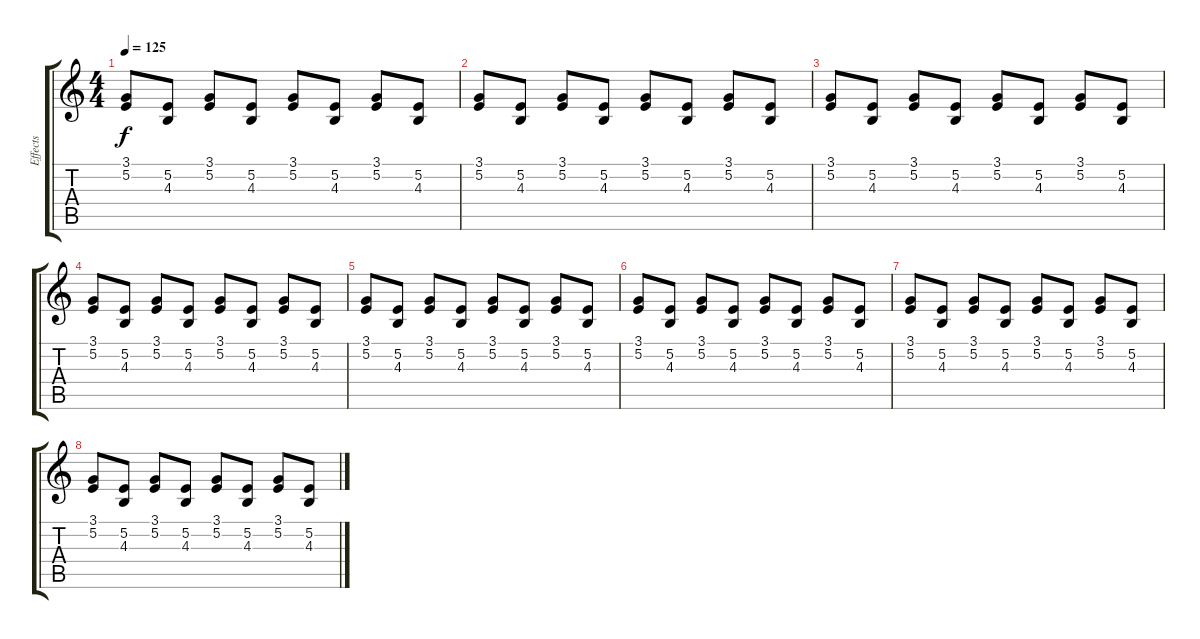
\track ("Effects" "Effects") {instrument ocarina}
\staff {score tabs}
\tuning (E4 B3 G3 D3 A2 E2) {hide}
\ts (4 4)
\tempo 125
\clef g2
\ks c
(3.1 5.2).8{dy f} (5.2 4.3).8 (3.1 5.2).8 (5.2 4.3).8 (3.1 5.2).8 (5.2 4.3).8 (3.1 5.2).8 (5.2 4.3).8 |
(3.1 5.2).8 (5.2 4.3).8 (3.1 5.2).8 (5.2 4.3).8 (3.1 5.2).8 (5.2 4.3).8 (3.1 5.2).8 (5.2 4.3).8 |
(3.1 5.2).8 (5.2 4.3).8 (3.1 5.2).8 (5.2 4.3).8 (3.1 5.2).8 (5.2 4.3).8 (3.1 5.2).8 (5.2 4.3).8 |
(3.1 5.2).8 (5.2 4.3).8 (3.1 5.2).8 (5.2 4.3).8 (3.1 5.2).8 (5.2 4.3).8 (3.1 5.2).8 (5.2 4.3).8 |
(3.1 5.2).8 (5.2 4.3).8 (3.1 5.2).8 (5.2 4.3).8 (3.1 5.2).8 (5.2 4.3).8 (3.1 5.2).8 (5.2 4.3).8 |
(3.1 5.2).8 (5.2 4.3).8 (3.1 5.2).8 (5.2 4.3).8 (3.1 5.2).8 (5.2 4.3).8 (3.1 5.2).8 (5.2 4.3).8 |
(3.1 5.2).8 (5.2 4.3).8 (3.1 5.2).8 (5.2 4.3).8 (3.1 5.2).8 (5.2 4.3).8 (3.1 5.2).8 (5.2 4.3).8 |
(3.1 5.2).8 (5.2 4.3).8 (3.1 5.2).8 (5.2 4.3).8 (3.1 5.2).8 (5.2 4.3).8 (3.1 5.2).8 (5.2 4.3).8
